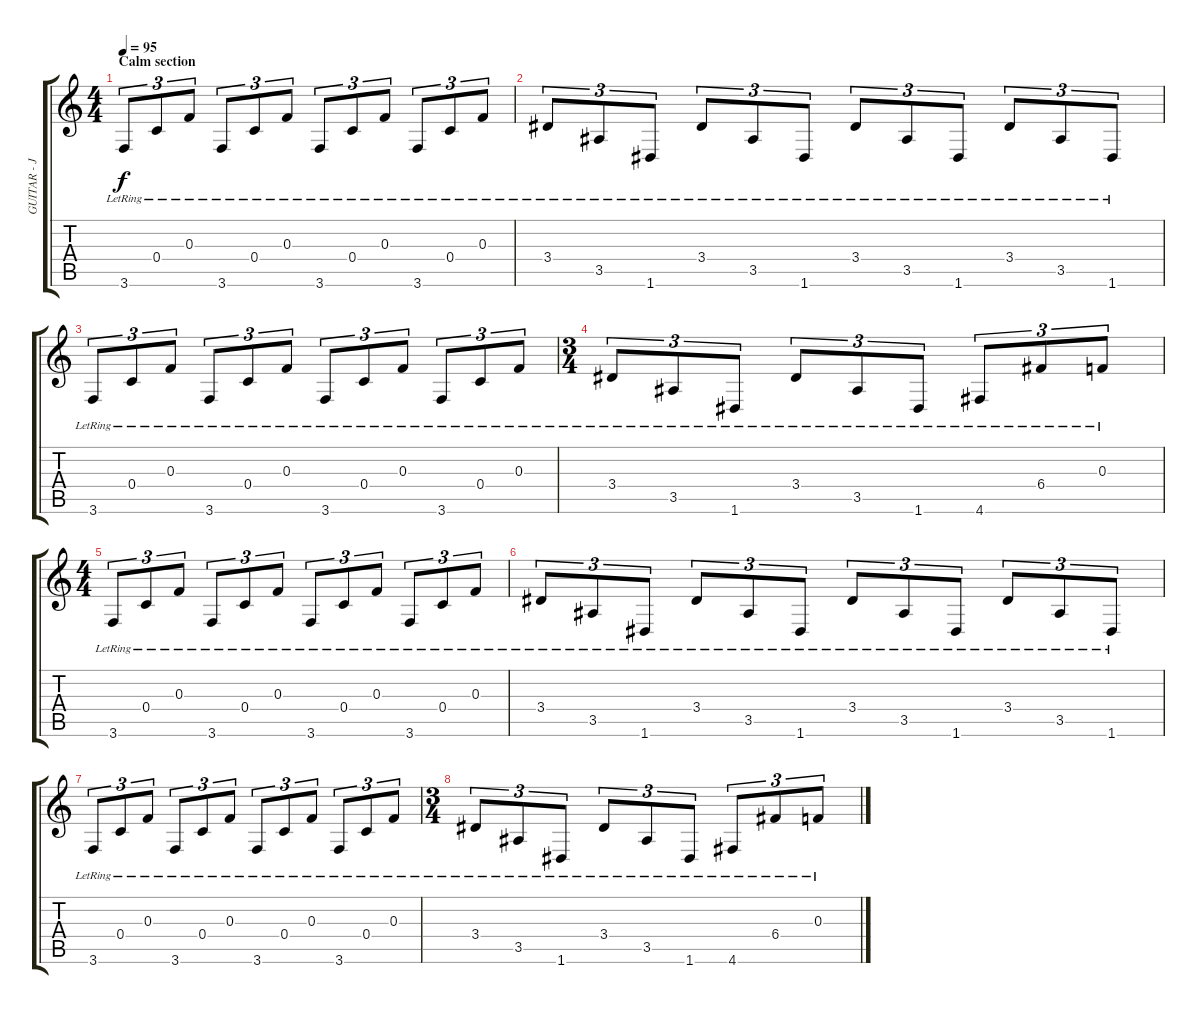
\track ("GUITAR - Joe Duplantier" "GUITAR - J") {instrument distortionguitar}
\staff {score tabs}
\tuning (D4 A3 F3 C3 G2 D2) {hide}
\ts (4 4)
\section ("" "Calm section")
\tempo 95
\clef g2
\ks c
3.6{lr}.8{tu (3 2) dy f instrument electricguitarjazz} 0.4{lr}.8{tu (3 2)} 0.3{lr}.8{tu (3 2)} 3.6{lr}.8{tu (3 2)} 0.4{lr}.8{tu (3 2)} 0.3{lr}.8{tu (3 2)} 3.6{lr}.8{tu (3 2)} 0.4{lr}.8{tu (3 2)} 0.3{lr}.8{tu (3 2)} 3.6{lr}.8{tu (3 2)} 0.4{lr}.8{tu (3 2)} 0.3{lr}.8{tu (3 2)} |
3.4{lr}.8{tu (3 2)} 3.5{lr}.8{tu (3 2)} 1.6{lr}.8{tu (3 2)} 3.4{lr}.8{tu (3 2)} 3.5{lr}.8{tu (3 2)} 1.6{lr}.8{tu (3 2)} 3.4{lr}.8{tu (3 2)} 3.5{lr}.8{tu (3 2)} 1.6{lr}.8{tu (3 2)} 3.4{lr}.8{tu (3 2)} 3.5{lr}.8{tu (3 2)} 1.6{lr}.8{tu (3 2)} |
3.6{lr}.8{tu (3 2)} 0.4{lr}.8{tu (3 2)} 0.3{lr}.8{tu (3 2)} 3.6{lr}.8{tu (3 2)} 0.4{lr}.8{tu (3 2)} 0.3{lr}.8{tu (3 2)} 3.6{lr}.8{tu (3 2)} 0.4{lr}.8{tu (3 2)} 0.3{lr}.8{tu (3 2)} 3.6{lr}.8{tu (3 2)} 0.4{lr}.8{tu (3 2)} 0.3{lr}.8{tu (3 2)} |
\ts (3 4)
3.4{lr}.8{tu (3 2)} 3.5{lr}.8{tu (3 2)} 1.6{lr}.8{tu (3 2)} 3.4{lr}.8{tu (3 2)} 3.5{lr}.8{tu (3 2)} 1.6{lr}.8{tu (3 2)} 4.6{lr}.8{tu (3 2)} 6.4{lr}.8{tu (3 2)} 0.3{lr}.8{tu (3 2)} |
\ts (4 4)
3.6{lr}.8{tu (3 2)} 0.4{lr}.8{tu (3 2)} 0.3{lr}.8{tu (3 2)} 3.6{lr}.8{tu (3 2)} 0.4{lr}.8{tu (3 2)} 0.3{lr}.8{tu (3 2)} 3.6{lr}.8{tu (3 2)} 0.4{lr}.8{tu (3 2)} 0.3{lr}.8{tu (3 2)} 3.6{lr}.8{tu (3 2)} 0.4{lr}.8{tu (3 2)} 0.3{lr}.8{tu (3 2)} |
3.4{lr}.8{tu (3 2)} 3.5{lr}.8{tu (3 2)} 1.6{lr}.8{tu (3 2)} 3.4{lr}.8{tu (3 2)} 3.5{lr}.8{tu (3 2)} 1.6{lr}.8{tu (3 2)} 3.4{lr}.8{tu (3 2)} 3.5{lr}.8{tu (3 2)} 1.6{lr}.8{tu (3 2)} 3.4{lr}.8{tu (3 2)} 3.5{lr}.8{tu (3 2)} 1.6{lr}.8{tu (3 2)} |
3.6{lr}.8{tu (3 2)} 0.4{lr}.8{tu (3 2)} 0.3{lr}.8{tu (3 2)} 3.6{lr}.8{tu (3 2)} 0.4{lr}.8{tu (3 2)} 0.3{lr}.8{tu (3 2)} 3.6{lr}.8{tu (3 2)} 0.4{lr}.8{tu (3 2)} 0.3{lr}.8{tu (3 2)} 3.6{lr}.8{tu (3 2)} 0.4{lr}.8{tu (3 2)} 0.3{lr}.8{tu (3 2)} |
\ts (3 4)
3.4{lr}.8{tu (3 2)} 3.5{lr}.8{tu (3 2)} 1.6{lr}.8{tu (3 2)} 3.4{lr}.8{tu (3 2)} 3.5{lr}.8{tu (3 2)} 1.6{lr}.8{tu (3 2)} 4.6{lr}.8{tu (3 2)} 6.4{lr}.8{tu (3 2)} 0.3{lr}.8{tu (3 2)}
